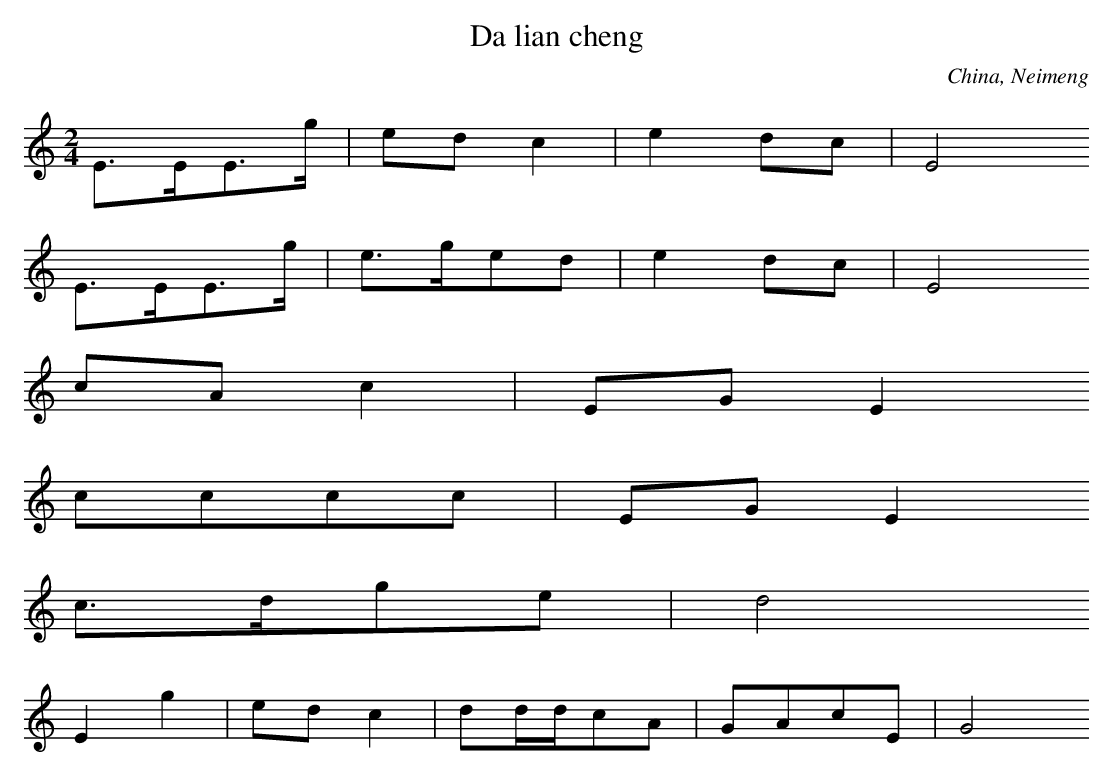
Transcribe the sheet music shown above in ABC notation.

X:1
T: Da lian cheng
O: China, Neimeng
M: 2/4
L: 1/16
K: C
E3EE3g | e2d2c4 | e4d2c2 | E8
E3EE3g | e3ge2d2 | e4d2c2 | E8
c2A2c4 | E2G2E4
c2c2c2c2 | E2G2E4
c3dg2e2 | d8
E4g4 | e2d2c4 | d2ddc2A2 | G2A2c2E2 | G8
